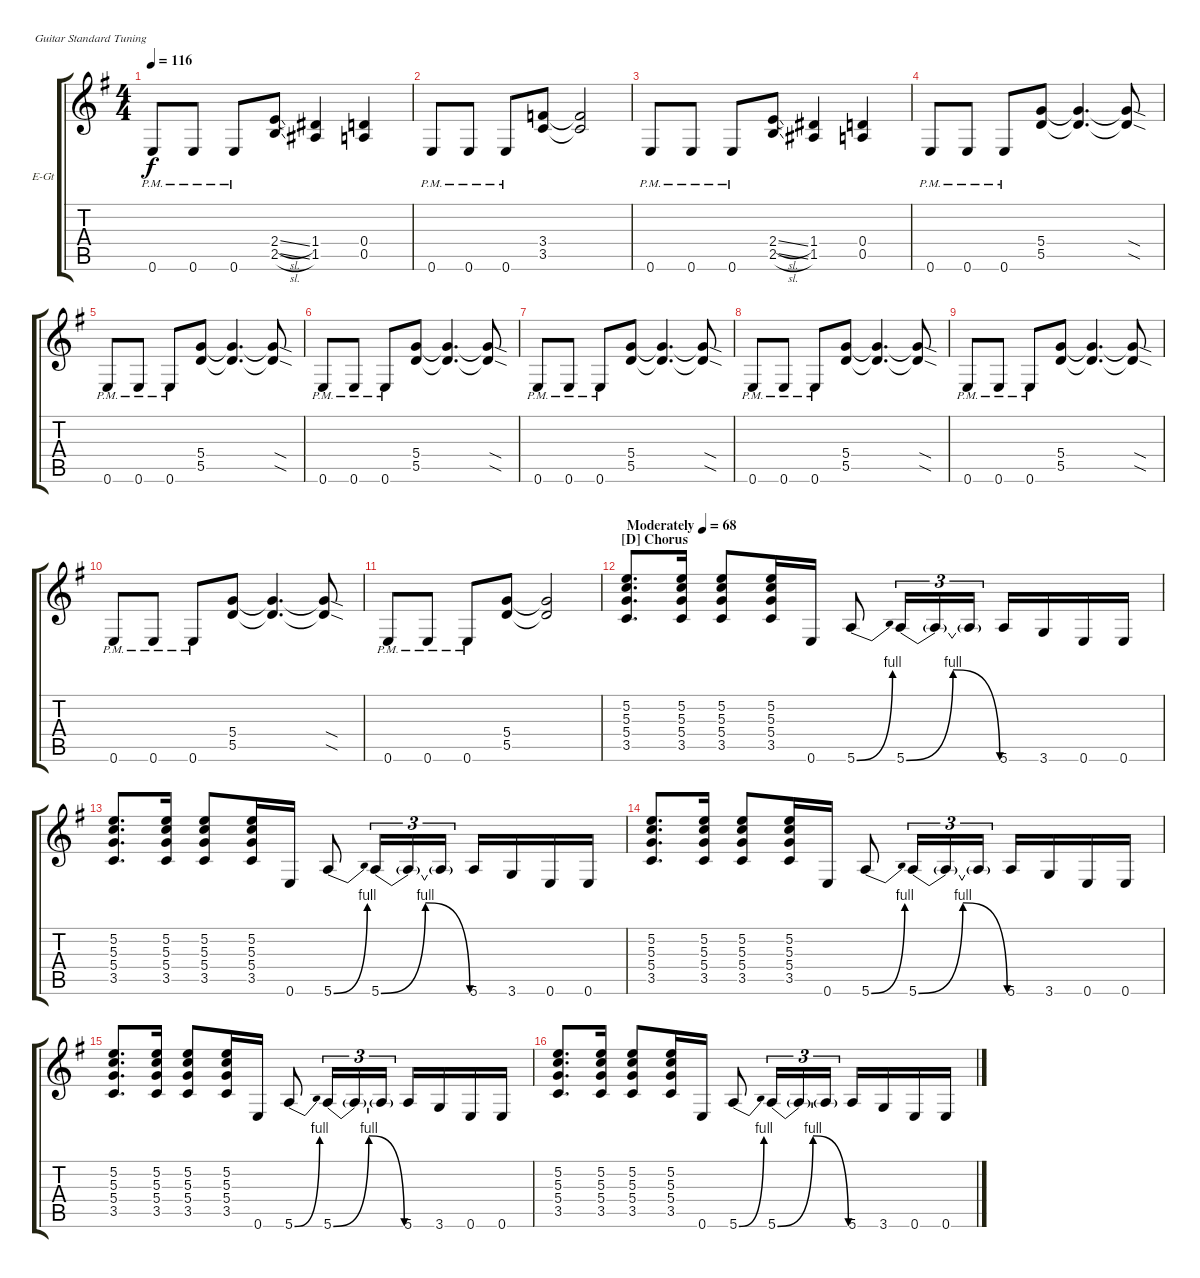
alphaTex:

\defaultSystemsLayout 4
\bracketExtendMode groupsimilarinstruments
\firstSystemTrackNameOrientation horizontal
\otherSystemsTrackNameOrientation horizontal
\track ("Electric Guitar" "E-Gt") {instrument distortionguitar}
\staff {score tabs}
\tuning (E4 B3 G3 D3 A2 E2)
\ts (4 4)
\tempo 116
\clef g2
\ks g
0.6{pm}.8{dy f} 0.6{pm}.8 0.6{pm}.8 (2.5{sl} 2.4{sl}).8 (1.5 1.4).4 (0.5 0.4).4 |
0.6{pm}.8 0.6{pm}.8 0.6{pm}.8 (3.5 3.4).8 (3.5{t} 3.4{t}).2 |
0.6{pm}.8 0.6{pm}.8 0.6{pm}.8 (2.5{sl} 2.4{sl}).8 (1.5 1.4).4 (0.5 0.4).4 |
0.6{pm}.8 0.6{pm}.8 0.6{pm}.8 (5.5 5.4).8 (5.5{t} 5.4{t}).4{d} (5.4{sod t} 5.5{sod t}).8 |
0.6{pm}.8 0.6{pm}.8 0.6{pm}.8 (5.5 5.4).8 (5.5{t} 5.4{t}).4{d} (5.4{sod t} 5.5{sod t}).8 |
0.6{pm}.8 0.6{pm}.8 0.6{pm}.8 (5.5 5.4).8 (5.5{t} 5.4{t}).4{d} (5.4{sod t} 5.5{sod t}).8 |
0.6{pm}.8 0.6{pm}.8 0.6{pm}.8 (5.5 5.4).8 (5.5{t} 5.4{t}).4{d} (5.4{sod t} 5.5{sod t}).8 |
0.6{pm}.8 0.6{pm}.8 0.6{pm}.8 (5.5 5.4).8 (5.5{t} 5.4{t}).4{d} (5.4{sod t} 5.5{sod t}).8 |
0.6{pm}.8 0.6{pm}.8 0.6{pm}.8 (5.5 5.4).8 (5.5{t} 5.4{t}).4{d} (5.4{sod t} 5.5{sod t}).8 |
0.6{pm}.8 0.6{pm}.8 0.6{pm}.8 (5.5 5.4).8 (5.5{t} 5.4{t}).4{d} (5.4{sod t} 5.5{sod t}).8 |
0.6{pm}.8 0.6{pm}.8 0.6{pm}.8 (5.5 5.4).8 (5.5{t} 5.4{t}).2 |
\section ("D" "Chorus")
\tempo (68 "Moderately")
(3.5 5.4 5.3 5.2).8{d} (3.5 5.4 5.3 5.2).16 (3.5 5.4 5.3 5.2).8 (3.5 5.4 5.3 5.2).16 0.6.16 5.6{be (bend 0 0 15 4)}.8 5.6{be (bendrelease 0 0 10.2 4 20.4 4 30 0)}.16{tu (3 2)} 5.6{t}.16{tu (3 2)} 5.6{t}.16{tu (3 2)} 5.6.16 3.6.16 0.6.16 0.6.16 |
(3.5 5.4 5.3 5.2).8{d} (3.5 5.4 5.3 5.2).16 (3.5 5.4 5.3 5.2).8 (3.5 5.4 5.3 5.2).16 0.6.16 5.6{be (bend 0 0 15 4)}.8 5.6{be (bendrelease 0 0 10.2 4 20.4 4 30 0)}.16{tu (3 2)} 5.6{t}.16{tu (3 2)} 5.6{t}.16{tu (3 2)} 5.6.16 3.6.16 0.6.16 0.6.16 |
(3.5 5.4 5.3 5.2).8{d} (3.5 5.4 5.3 5.2).16 (3.5 5.4 5.3 5.2).8 (3.5 5.4 5.3 5.2).16 0.6.16 5.6{be (bend 0 0 15 4)}.8 5.6{be (bendrelease 0 0 10.2 4 20.4 4 30 0)}.16{tu (3 2)} 5.6{t}.16{tu (3 2)} 5.6{t}.16{tu (3 2)} 5.6.16 3.6.16 0.6.16 0.6.16 |
(3.5 5.4 5.3 5.2).8{d} (3.5 5.4 5.3 5.2).16 (3.5 5.4 5.3 5.2).8 (3.5 5.4 5.3 5.2).16 0.6.16 5.6{be (bend 0 0 15 4)}.8 5.6{be (bendrelease 0 0 10.2 4 20.4 4 30 0)}.16{tu (3 2)} 5.6{t}.16{tu (3 2)} 5.6{t}.16{tu (3 2)} 5.6.16 3.6.16 0.6.16 0.6.16 |
(3.5 5.4 5.3 5.2).8{d} (3.5 5.4 5.3 5.2).16 (3.5 5.4 5.3 5.2).8 (3.5 5.4 5.3 5.2).16 0.6.16 5.6{be (bend 0 0 15 4)}.8 5.6{be (bendrelease 0 0 10.2 4 20.4 4 30 0)}.16{tu (3 2)} 5.6{t}.16{tu (3 2)} 5.6{t}.16{tu (3 2)} 5.6.16 3.6.16 0.6.16 0.6.16
